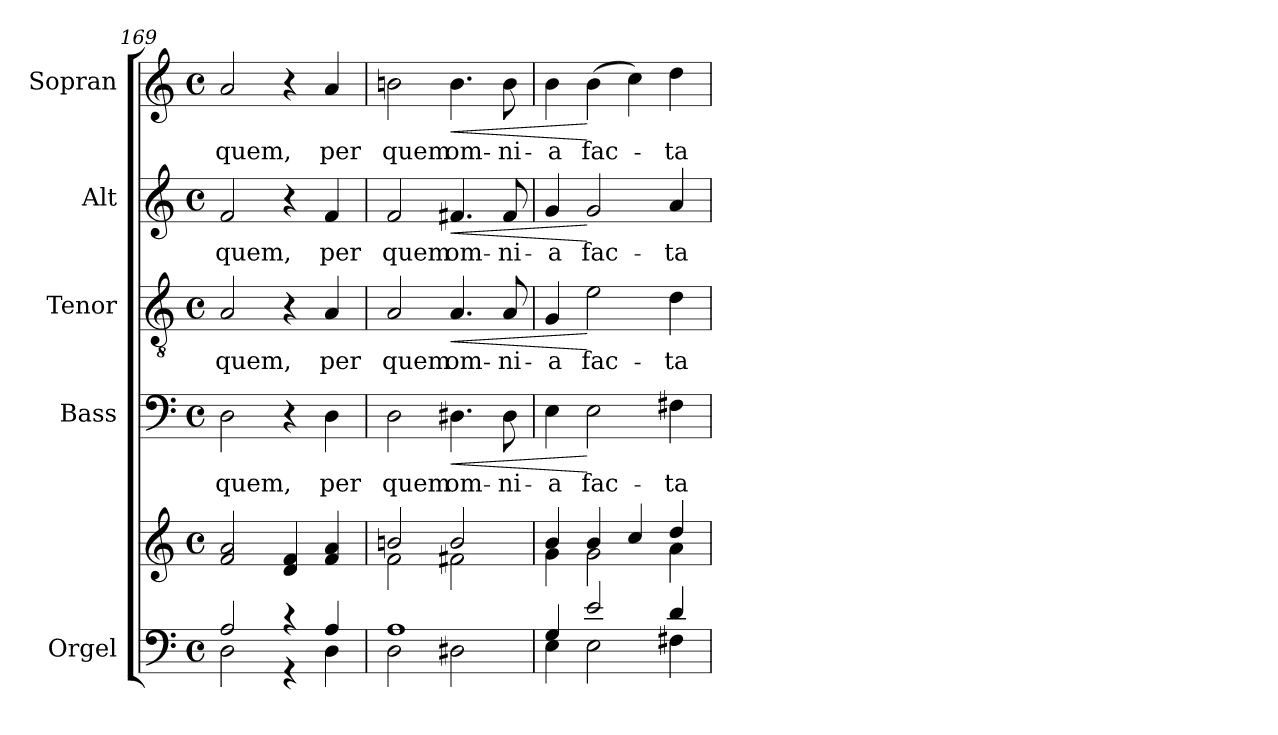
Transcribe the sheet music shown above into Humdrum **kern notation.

**kern	**kern	**kern	**text	**dynam	**kern	**text	**dynam	**kern	**text	**dynam	**kern	**text	**dynam
*part5	*part5	*part4	*part4	*part4	*part3	*part3	*part3	*part2	*part2	*part2	*part1	*part1	*part1
*staff6	*staff5	*staff4	*staff4	*staff4	*staff3	*staff3	*staff3	*staff2	*staff2	*staff2	*staff1	*staff1	*staff1
*I"Orgel	*	*I"Bass	*	*	*I"Tenor	*	*	*I"Alt	*	*	*I"Sopran	*	*
*I'Org.	*	*I'B.	*	*	*I'T.	*	*	*I'A.	*	*	*I'S.	*	*
*clefF4	*clefG2	*clefF4	*	*	*clefGv2	*	*	*clefG2	*	*	*clefG2	*	*
*k[]	*k[]	*k[]	*	*	*k[]	*	*	*k[]	*	*	*k[]	*	*
*C:	*C:	*C:	*	*	*C:	*	*	*C:	*	*	*C:	*	*
*M4/4	*M4/4	*M4/4	*	*	*M4/4	*	*	*M4/4	*	*	*M4/4	*	*
*met(c)	*met(c)	*met(c)	*	*	*met(c)	*	*	*met(c)	*	*	*met(c)	*	*
=169	=169	=169	=169	=169	=169	=169	=169	=169	=169	=169	=169	=169	=169
*^	*	*	*	*	*	*	*	*	*	*	*	*	*
!	!	!	!	!LO:LY:b	!	!	!LO:LY:b	!	!	!LO:LY:b	!	!	!LO:LY:b	!
2A/	2D\	2f/ 2a/	2D\	quem,	.	2A/	quem,	.	2f/	quem,	.	2a/	quem,	.
4r	4r	4d/ 4f/	4r	.	.	4r	.	.	4r	.	.	4r	.	.
!	!	!	!	!LO:LY:b	!	!	!LO:LY:b	!	!	!LO:LY:b	!	!	!LO:LY:b	!
4A/	4D\	4f/ 4a/	4D\	per	.	4A/	per	.	4f/	per	.	4a/	per	.
=170	=170	=170	=170	=170	=170	=170	=170	=170	=170	=170	=170	=170	=170	=170
*	*	*^	*	*	*	*	*	*	*	*	*	*	*	*
!	!	!	!	!	!LO:LY:b	!	!	!LO:LY:b	!	!	!LO:LY:b	!	!	!LO:LY:b	!
1A	2D\	2bn/	2f\	2D\	quem	.	2A/	quem	.	2f/	quem	.	2bn\	quem	.
!	!	!	!	!	!LO:LY:b	!LO:HP:b	!	!LO:LY:b	!LO:HP:b	!	!LO:LY:b	!LO:HP:b	!	!LO:LY:b	!LO:HP:b
.	2D#X\	2b/	2f#X\	4.D#X\	om-	<	4.A/	om-	<	4.f#X/	om-	<	4.b\	om-	<
!	!	!	!	!	!LO:LY:b	!	!	!LO:LY:b	!	!	!LO:LY:b	!	!	!LO:LY:b	!
.	.	.	.	8D#\	-ni-	.	8A/	-ni-	.	8f#/	-ni-	.	8b\	-ni-	.
=171	=171	=171	=171	=171	=171	=171	=171	=171	=171	=171	=171	=171	=171	=171	=171
!	!	!	!	!	!LO:LY:b	!	!	!LO:LY:b	!	!	!LO:LY:b	!	!	!LO:LY:b	!
4G/	4E\	4b/	4g\	4E\	-a	.	4G/	-a	.	4g/	-a	.	4b\	-a	.
!	!	!	!	!	!LO:LY:b	!	!	!LO:LY:b	!	!	!LO:LY:b	!	!	!LO:LY:b	!
2e/	2E\	4b/	2g\	2E\	fac-	[	2e\	fac-	[	2g/	fac-	[	(>4b\	fac-	[
.	.	4cc/	.	.	.	.	.	.	.	.	.	.	4cc\)	.	.
!	!	!	!	!	!LO:LY:b	!	!	!LO:LY:b	!	!	!LO:LY:b	!	!	!LO:LY:b	!
4d/	4F#X\	4dd/	4a\	4F#X\	-ta	.	4d\	-ta	.	4a/	-ta	.	4dd\	-ta	.
*v	*v	*	*	*	*	*	*	*	*	*	*	*	*	*	*
*	*v	*v	*	*	*	*	*	*	*	*	*	*	*	*
=	=	=	=	=	=	=	=	=	=	=	=	=	=
*-	*-	*-	*-	*-	*-	*-	*-	*-	*-	*-	*-	*-	*-
